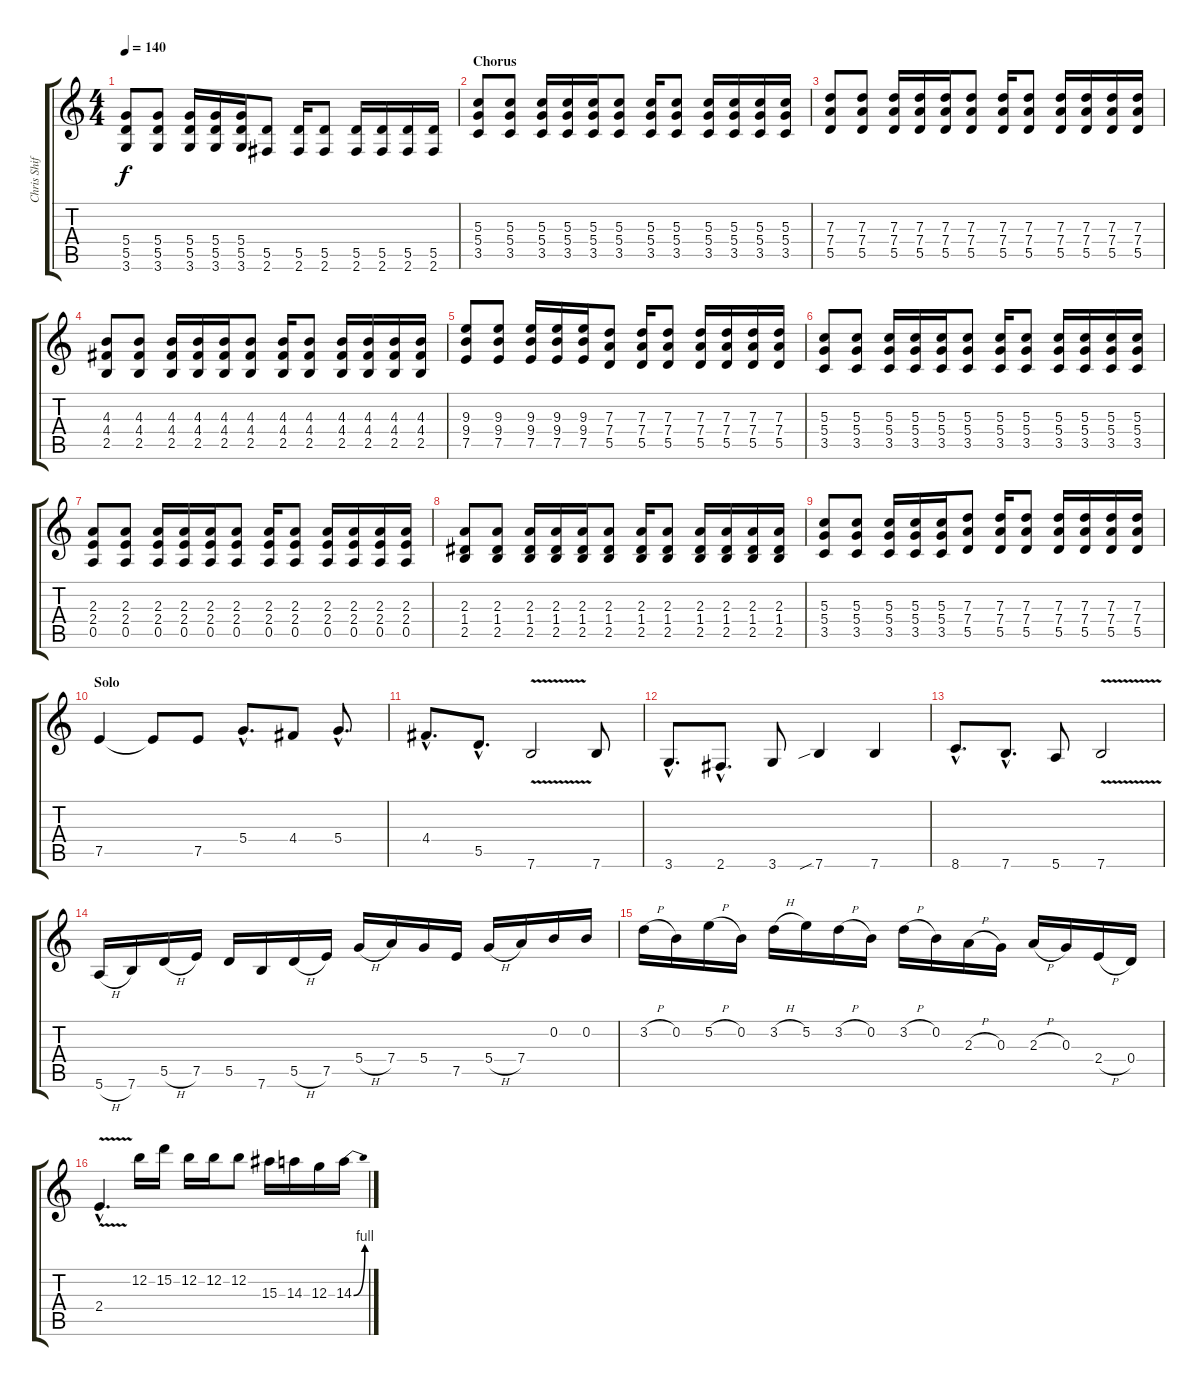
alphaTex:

\track ("Chris Shifflet" "Chris Shif") {instrument overdrivenguitar}
\staff {score tabs}
\tuning (E4 B3 G3 D3 A2 E2) {hide}
\ts (4 4)
\tempo 140
\clef g2
\ks c
(5.4 5.5 3.6).8{dy f} (5.4 5.5 3.6).8 (5.4 5.5 3.6).16 (5.4 5.5 3.6).16 (5.4 5.5 3.6).16 (5.5 2.6).8 (5.5 2.6).16 (5.5 2.6).8 (5.5 2.6).16 (5.5 2.6).16 (5.5 2.6).16 (5.5 2.6).16 |
\section ("" "Chorus")
(5.3 5.4 3.5).8 (5.3 5.4 3.5).8 (5.3 5.4 3.5).16 (5.3 5.4 3.5).16 (5.3 5.4 3.5).16 (5.3 5.4 3.5).8 (5.3 5.4 3.5).16 (5.3 5.4 3.5).8 (5.3 5.4 3.5).16 (5.3 5.4 3.5).16 (5.3 5.4 3.5).16 (5.3 5.4 3.5).16 |
(7.3 7.4 5.5).8 (7.3 7.4 5.5).8 (7.3 7.4 5.5).16 (7.3 7.4 5.5).16 (7.3 7.4 5.5).16 (7.3 7.4 5.5).8 (7.3 7.4 5.5).16 (7.3 7.4 5.5).8 (7.3 7.4 5.5).16 (7.3 7.4 5.5).16 (7.3 7.4 5.5).16 (7.3 7.4 5.5).16 |
(4.3 4.4 2.5).8 (4.3 4.4 2.5).8 (4.3 4.4 2.5).16 (4.3 4.4 2.5).16 (4.3 4.4 2.5).16 (4.3 4.4 2.5).8 (4.3 4.4 2.5).16 (4.3 4.4 2.5).8 (4.3 4.4 2.5).16 (4.3 4.4 2.5).16 (4.3 4.4 2.5).16 (4.3 4.4 2.5).16 |
(9.3 9.4 7.5).8 (9.3 9.4 7.5).8 (9.3 9.4 7.5).16 (9.3 9.4 7.5).16 (9.3 9.4 7.5).16 (7.3 7.4 5.5).8 (7.3 7.4 5.5).16 (7.3 7.4 5.5).8 (7.3 7.4 5.5).16 (7.3 7.4 5.5).16 (7.3 7.4 5.5).16 (7.3 7.4 5.5).16 |
(5.3 5.4 3.5).8 (5.3 5.4 3.5).8 (5.3 5.4 3.5).16 (5.3 5.4 3.5).16 (5.3 5.4 3.5).16 (5.3 5.4 3.5).8 (5.3 5.4 3.5).16 (5.3 5.4 3.5).8 (5.3 5.4 3.5).16 (5.3 5.4 3.5).16 (5.3 5.4 3.5).16 (5.3 5.4 3.5).16 |
(2.3 2.4 0.5).8 (2.3 2.4 0.5).8 (2.3 2.4 0.5).16 (2.3 2.4 0.5).16 (2.3 2.4 0.5).16 (2.3 2.4 0.5).8 (2.3 2.4 0.5).16 (2.3 2.4 0.5).8 (2.3 2.4 0.5).16 (2.3 2.4 0.5).16 (2.3 2.4 0.5).16 (2.3 2.4 0.5).16 |
(2.3 1.4 2.5).8 (2.3 1.4 2.5).8 (2.3 1.4 2.5).16 (2.3 1.4 2.5).16 (2.3 1.4 2.5).16 (2.3 1.4 2.5).8 (2.3 1.4 2.5).16 (2.3 1.4 2.5).8 (2.3 1.4 2.5).16 (2.3 1.4 2.5).16 (2.3 1.4 2.5).16 (2.3 1.4 2.5).16 |
(5.3 5.4 3.5).8 (5.3 5.4 3.5).8 (5.3 5.4 3.5).16 (5.3 5.4 3.5).16 (5.3 5.4 3.5).16 (7.3 7.4 5.5).8 (7.3 7.4 5.5).16 (7.3 7.4 5.5).8 (7.3 7.4 5.5).16 (7.3 7.4 5.5).16 (7.3 7.4 5.5).16 (7.3 7.4 5.5).16 |
\section ("" "Solo")
7.5.4{volume 16 balance 8 instrument distortionguitar} 7.5{t}.8 7.5.8 5.4{hac}.8{d} 4.4.8 5.4{hac}.8{d} |
4.4{hac}.8{d} 5.5{hac}.8{d} 7.6{v}.2 7.6.8 |
3.6{hac}.8{d} 2.6{hac}.8{d} 3.6.8 7.6{sib}.4 7.6.4 |
8.6{hac}.8{d} 7.6{hac}.8{d} 5.6.8 7.6{v}.2 |
5.6{h}.16 7.6.16 5.5{h}.16 7.5.16 5.5.16 7.6.16 5.5{h}.16 7.5.16 5.4{h}.16 7.4.16 5.4.16 7.5.16 5.4{h}.16 7.4.16 0.2.16 0.2.16 |
3.2{h}.16 0.2.16 5.2{h}.16 0.2.16 3.2{h}.16 5.2.16 3.2{h}.16 0.2.16 3.2{h}.16 0.2.16 2.3{h}.16 0.3.16 2.3{h}.16 0.3.16 2.4{h}.16 0.4.16 |
2.4{v hac}.4{d} 12.2.16 15.2.16 12.2.16 12.2.16 12.2.8 15.3.16 14.3.16 12.3.16 14.3{be (bend 0 0 60 4)}.16
